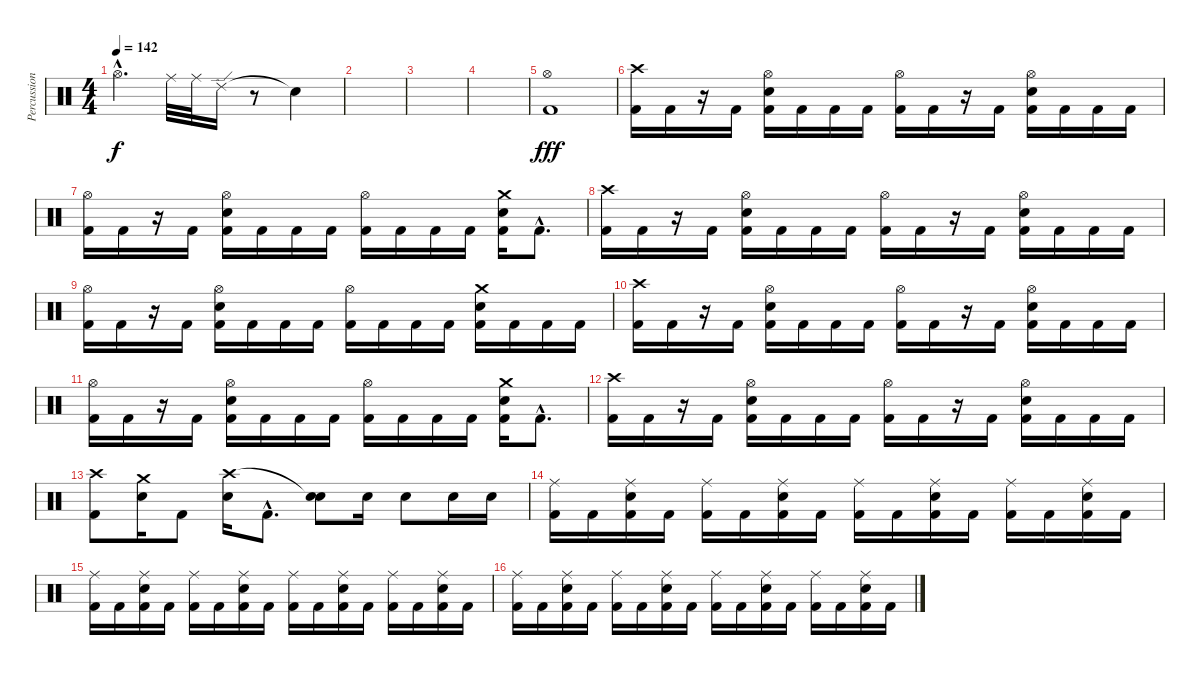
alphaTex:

\track ("Percussion" "Percussion") {instrument percussion}
\staff {score}
\articulation defaults
\ts (4 4)
\tempo 142
\clef neutral
\ks c "Hi-Hat (open)"{hac}.4{d dy f} "Ride (middle)".32 "Ride (middle)".32 "Ride (edge) 2".16
r.8 "Snare (hit)"{t}.4 |
|
|
|
("Kick (hit) 2" "Hi-Hat (open)").1{dy fff} |
("Kick (hit) 2" "Crash high (hit)").16 "Kick (hit) 2".16 r.16 "Kick (hit) 2".16 ("Kick (hit) 2" "Electric Snare (hit)" "Hi-Hat (open)").16 "Kick (hit) 2".16 "Kick (hit) 2".16 "Kick (hit) 2".16 ("Kick (hit) 2" "Hi-Hat (open)").16 "Kick (hit) 2".16 r.16 "Kick (hit) 2".16 ("Kick (hit) 2" "Electric Snare (hit)" "Hi-Hat (open)").16 "Kick (hit) 2".16 "Kick (hit) 2".16 "Kick (hit) 2".16 |
("Kick (hit) 2" "Hi-Hat (open)").16 "Kick (hit) 2".16 r.16 "Kick (hit) 2".16 ("Kick (hit) 2" "Electric Snare (hit)" "Hi-Hat (open)").16 "Kick (hit) 2".16 "Kick (hit) 2".16 "Kick (hit) 2".16 ("Kick (hit) 2" "Hi-Hat (open)").16 "Kick (hit) 2".16 "Kick (hit) 2".16 "Kick (hit) 2".16 ("Kick (hit) 2" "Electric Snare (hit)" "Crash medium (hit)").16 "Kick (hit) 2"{hac}.8{d} |
("Kick (hit) 2" "Crash high (hit)").16 "Kick (hit) 2".16 r.16 "Kick (hit) 2".16 ("Kick (hit) 2" "Electric Snare (hit)" "Hi-Hat (open)").16 "Kick (hit) 2".16 "Kick (hit) 2".16 "Kick (hit) 2".16 ("Kick (hit) 2" "Hi-Hat (open)").16 "Kick (hit) 2".16 r.16 "Kick (hit) 2".16 ("Kick (hit) 2" "Electric Snare (hit)" "Hi-Hat (open)").16 "Kick (hit) 2".16 "Kick (hit) 2".16 "Kick (hit) 2".16 |
("Kick (hit) 2" "Hi-Hat (open)").16 "Kick (hit) 2".16 r.16 "Kick (hit) 2".16 ("Kick (hit) 2" "Electric Snare (hit)" "Hi-Hat (open)").16 "Kick (hit) 2".16 "Kick (hit) 2".16 "Kick (hit) 2".16 ("Kick (hit) 2" "Hi-Hat (open)").16 "Kick (hit) 2".16 "Kick (hit) 2".16 "Kick (hit) 2".16 ("Kick (hit) 2" "Electric Snare (hit)" "Crash medium (hit)").16 "Kick (hit) 2".16 "Kick (hit) 2".16 "Kick (hit) 2".16 |
("Kick (hit) 2" "Crash high (hit)").16 "Kick (hit) 2".16 r.16 "Kick (hit) 2".16 ("Kick (hit) 2" "Electric Snare (hit)" "Hi-Hat (open)").16 "Kick (hit) 2".16 "Kick (hit) 2".16 "Kick (hit) 2".16 ("Kick (hit) 2" "Hi-Hat (open)").16 "Kick (hit) 2".16 r.16 "Kick (hit) 2".16 ("Kick (hit) 2" "Electric Snare (hit)" "Hi-Hat (open)").16 "Kick (hit) 2".16 "Kick (hit) 2".16 "Kick (hit) 2".16 |
("Kick (hit) 2" "Hi-Hat (open)").16 "Kick (hit) 2".16 r.16 "Kick (hit) 2".16 ("Kick (hit) 2" "Electric Snare (hit)" "Hi-Hat (open)").16 "Kick (hit) 2".16 "Kick (hit) 2".16 "Kick (hit) 2".16 ("Kick (hit) 2" "Hi-Hat (open)").16 "Kick (hit) 2".16 "Kick (hit) 2".16 "Kick (hit) 2".16 ("Kick (hit) 2" "Electric Snare (hit)" "Crash medium (hit)").16 "Kick (hit) 2"{hac}.8{d} |
("Kick (hit) 2" "Crash high (hit)").16 "Kick (hit) 2".16 r.16 "Kick (hit) 2".16 ("Kick (hit) 2" "Electric Snare (hit)" "Hi-Hat (open)").16 "Kick (hit) 2".16 "Kick (hit) 2".16 "Kick (hit) 2".16 ("Kick (hit) 2" "Hi-Hat (open)").16 "Kick (hit) 2".16 r.16 "Kick (hit) 2".16 ("Kick (hit) 2" "Electric Snare (hit)" "Hi-Hat (open)").16 "Kick (hit) 2".16 "Kick (hit) 2".16 "Kick (hit) 2".16 |
("Kick (hit) 2" "Crash high (hit)").8 ("Electric Snare (hit)" "Crash medium (hit)").16 "Kick (hit) 2".8 ("Electric Snare (hit)" "Crash high (hit)").16 "Kick (hit) 2"{hac}.8{d} ("Electric Snare (hit)" "Snare (hit)"{t}).8 "Electric Snare (hit)".16 "Electric Snare (hit)".8 "Electric Snare (hit)".16 "Electric Snare (hit)".16 |
("Kick (hit) 2" "Ride (middle)").16 "Kick (hit) 2".16 ("Kick (hit) 2" "Electric Snare (hit)" "Ride (middle)").16 "Kick (hit) 2".16 ("Kick (hit) 2" "Ride (middle)").16 "Kick (hit) 2".16 ("Kick (hit) 2" "Electric Snare (hit)" "Ride (middle)").16 "Kick (hit) 2".16 ("Kick (hit) 2" "Ride (middle)").16 "Kick (hit) 2".16 ("Kick (hit) 2" "Electric Snare (hit)" "Ride (middle)").16 "Kick (hit) 2".16 ("Kick (hit) 2" "Ride (middle)").16 "Kick (hit) 2".16 ("Kick (hit) 2" "Electric Snare (hit)" "Ride (middle)").16 "Kick (hit) 2".16 |
("Kick (hit) 2" "Ride (middle)").16 "Kick (hit) 2".16 ("Kick (hit) 2" "Electric Snare (hit)" "Ride (middle)").16 "Kick (hit) 2".16 ("Kick (hit) 2" "Ride (middle)").16 "Kick (hit) 2".16 ("Kick (hit) 2" "Electric Snare (hit)" "Ride (middle)").16 "Kick (hit) 2".16 ("Kick (hit) 2" "Ride (middle)").16 "Kick (hit) 2".16 ("Kick (hit) 2" "Electric Snare (hit)" "Ride (middle)").16 "Kick (hit) 2".16 ("Kick (hit) 2" "Ride (middle)").16 "Kick (hit) 2".16 ("Kick (hit) 2" "Electric Snare (hit)" "Ride (middle)").16 "Kick (hit) 2".16 |
("Kick (hit) 2" "Ride (middle)").16 "Kick (hit) 2".16 ("Kick (hit) 2" "Electric Snare (hit)" "Ride (middle)").16 "Kick (hit) 2".16 ("Kick (hit) 2" "Ride (middle)").16 "Kick (hit) 2".16 ("Kick (hit) 2" "Electric Snare (hit)" "Ride (middle)").16 "Kick (hit) 2".16 ("Kick (hit) 2" "Ride (middle)").16 "Kick (hit) 2".16 ("Kick (hit) 2" "Electric Snare (hit)" "Ride (middle)").16 "Kick (hit) 2".16 ("Kick (hit) 2" "Ride (middle)").16 "Kick (hit) 2".16 ("Kick (hit) 2" "Electric Snare (hit)" "Ride (middle)").16 "Kick (hit) 2".16
